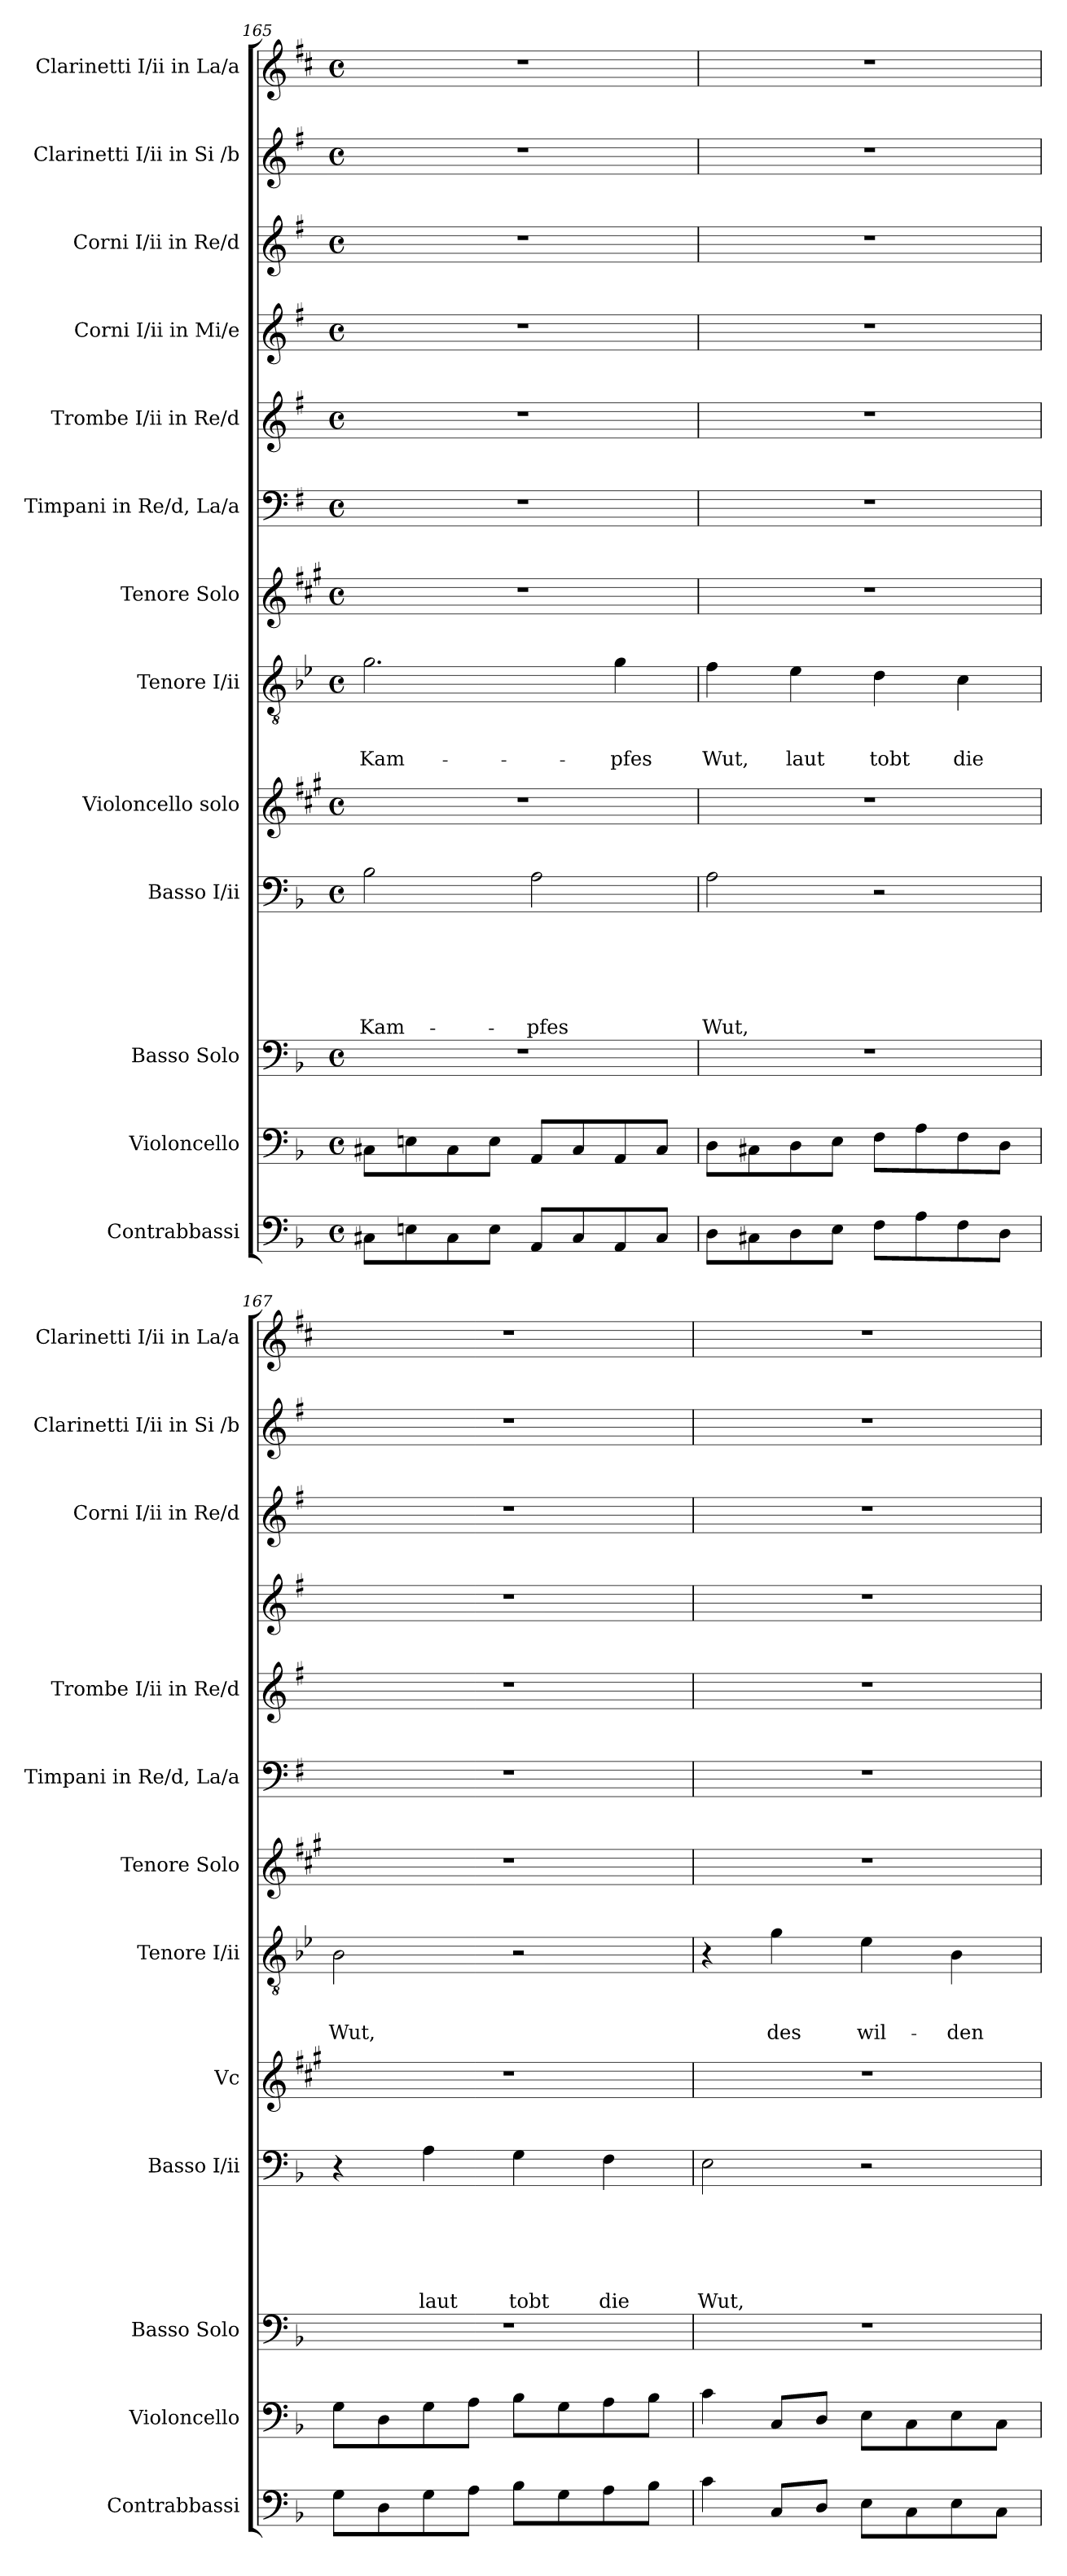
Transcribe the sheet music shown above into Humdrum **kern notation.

**kern	**kern	**kern	**kern	**text	**text	**text	**text	**text	**text	**kern	**kern	**text	**text	**text	**kern	**kern	**kern	**kern	**kern	**kern	**kern
*part13	*part12	*part11	*part10	*part10	*part10	*part10	*part10	*part10	*part10	*part9	*part8	*part8	*part8	*part8	*part7	*part6	*part5	*part4	*part3	*part2	*part1
*staff13	*staff12	*staff11	*staff10	*staff10	*staff10	*staff10	*staff10	*staff10	*staff10	*staff9	*staff8	*staff8	*staff8	*staff8	*staff7	*staff6	*staff5	*staff4	*staff3	*staff2	*staff1
*I"Contrabbassi	*I"Violoncello	*I"Basso Solo	*I"Basso I/ii	*	*	*	*	*	*	*I"Violoncello solo	*I"Tenore I/ii	*	*	*	*I"Tenore Solo	*I"Timpani in Re/d, La/a	*I"Trombe I/ii in Re/d	*I"Corni I/ii in Mi/e	*I"Corni I/ii in Re/d	*I"Clarinetti I/ii in Si /b	*I"Clarinetti I/ii in La/a
*I'Contrabbassi	*I'Violoncello	*I'Basso Solo	*I'Basso I/ii	*	*	*	*	*	*	*I'Vc	*I'Tenore I/ii	*	*	*	*I'Tenore Solo	*I'Timpani in Re/d, La/a	*I'Trombe I/ii in Re/d	*	*I'Corni I/ii in Re/d	*I'Clarinetti I/ii in Si /b	*I'Clarinetti I/ii in La/a
*clefF4	*clefF4	*clefF4	*clefF4	*	*	*	*	*	*	*clefG2	*clefGv2	*	*	*	*clefG2	*clefF4	*clefG2	*clefG2	*clefG2	*clefG2	*clefG2
*ITrd-2c-3	*ITrd-2c-3	*ITrd3c5	*ITrd-2c-3	*	*	*	*	*	*	*ITrd-2c-3	*ITrd-2c-3	*	*	*	*ITrd-2c-3	*ITrd-3c-5	*ITrd-3c-5	*ITrd4c7	*ITrd-3c-5	*ITrd-3c-5	*ITrd1c2
*k[b-e-a-d-]	*k[b-e-a-d-]	*k[]	*k[b-e-a-d-]	*	*	*	*	*	*	*k[]	*k[b-e-a-d-g-]	*	*	*	*k[]	*k[]	*k[]	*k[]	*k[]	*k[]	*k[]
*A-:	*A-:	*C:	*A-:	*	*	*	*	*	*	*C:	*D-:	*	*	*	*C:	*C:	*C:	*C:	*C:	*C:	*C:
*M4/4	*M4/4	*M4/4	*M4/4	*	*	*	*	*	*	*M4/4	*M4/4	*	*	*	*M4/4	*M4/4	*M4/4	*M4/4	*M4/4	*M4/4	*M4/4
*met(c)	*met(c)	*met(c)	*met(c)	*	*	*	*	*	*	*met(c)	*met(c)	*	*	*	*met(c)	*met(c)	*met(c)	*met(c)	*met(c)	*met(c)	*met(c)
=165	=165	=165	=165	=165	=165	=165	=165	=165	=165	=165	=165	=165	=165	=165	=165	=165	=165	=165	=165	=165	=165
!	!	!	!	!	!	!	!	!	!LO:LY:b	!	!	!	!	!LO:LY:b	!	!	!	!	!	!	!
8En\L	8En\L	1r	2d-\	.	.	.	.	.	Kam-	1r	2.b-\	.	.	Kam-	1r	1r	1r	1r	1r	1r	1r
8Gn\	8Gn\	.	.	.	.	.	.	.	.	.	.	.	.	.	.	.	.	.	.	.	.
8E\	8E\	.	.	.	.	.	.	.	.	.	.	.	.	.	.	.	.	.	.	.	.
8G\J	8G\J	.	.	.	.	.	.	.	.	.	.	.	.	.	.	.	.	.	.	.	.
!	!	!	!	!	!	!	!	!	!LO:LY:b	!	!	!	!	!	!	!	!	!	!	!	!
8C/L	8C/L	.	2c\	.	.	.	.	.	-pfes	.	.	.	.	.	.	.	.	.	.	.	.
8E/	8E/	.	.	.	.	.	.	.	.	.	.	.	.	.	.	.	.	.	.	.	.
!	!	!	!	!	!	!	!	!	!	!	!	!	!	!LO:LY:b	!	!	!	!	!	!	!
8C/	8C/	.	.	.	.	.	.	.	.	.	4b-\	.	.	-pfes	.	.	.	.	.	.	.
8E/J	8E/J	.	.	.	.	.	.	.	.	.	.	.	.	.	.	.	.	.	.	.	.
=166	=166	=166	=166	=166	=166	=166	=166	=166	=166	=166	=166	=166	=166	=166	=166	=166	=166	=166	=166	=166	=166
!	!	!	!	!	!	!	!	!	!LO:LY:b	!	!	!	!	!LO:LY:b	!	!	!	!	!	!	!
8F\L	8F\L	1r	2c\	.	.	.	.	.	Wut,	1r	4a-\	.	.	Wut,	1r	1r	1r	1r	1r	1r	1r
8En\	8En\	.	.	.	.	.	.	.	.	.	.	.	.	.	.	.	.	.	.	.	.
!	!	!	!	!	!	!	!	!	!	!	!	!	!	!LO:LY:b	!	!	!	!	!	!	!
8F\	8F\	.	.	.	.	.	.	.	.	.	4g-\	.	.	laut	.	.	.	.	.	.	.
8G\J	8G\J	.	.	.	.	.	.	.	.	.	.	.	.	.	.	.	.	.	.	.	.
!	!	!	!	!	!	!	!	!	!	!	!	!	!	!LO:LY:b	!	!	!	!	!	!	!
8A-\L	8A-\L	.	2r	.	.	.	.	.	.	.	4f\	.	.	tobt	.	.	.	.	.	.	.
8c\	8c\	.	.	.	.	.	.	.	.	.	.	.	.	.	.	.	.	.	.	.	.
!	!	!	!	!	!	!	!	!	!	!	!	!	!	!LO:LY:b	!	!	!	!	!	!	!
8A-\	8A-\	.	.	.	.	.	.	.	.	.	4e-\	.	.	die	.	.	.	.	.	.	.
8F\J	8F\J	.	.	.	.	.	.	.	.	.	.	.	.	.	.	.	.	.	.	.	.
=167	=167	=167	=167	=167	=167	=167	=167	=167	=167	=167	=167	=167	=167	=167	=167	=167	=167	=167	=167	=167	=167
!	!	!	!	!	!	!	!	!	!	!	!	!	!	!LO:LY:b	!	!	!	!	!	!	!
8B-\L	8B-\L	1r	4r	.	.	.	.	.	.	1r	2d-\	.	.	Wut,	1r	1r	1r	1r	1r	1r	1r
8F\	8F\	.	.	.	.	.	.	.	.	.	.	.	.	.	.	.	.	.	.	.	.
!	!	!	!	!	!	!	!	!	!LO:LY:b	!	!	!	!	!	!	!	!	!	!	!	!
8B-\	8B-\	.	4c\	.	.	.	.	.	laut	.	.	.	.	.	.	.	.	.	.	.	.
8c\J	8c\J	.	.	.	.	.	.	.	.	.	.	.	.	.	.	.	.	.	.	.	.
!	!	!	!	!	!	!	!	!	!LO:LY:b	!	!	!	!	!	!	!	!	!	!	!	!
8d-\L	8d-\L	.	4B-\	.	.	.	.	.	tobt	.	2r	.	.	.	.	.	.	.	.	.	.
8B-\	8B-\	.	.	.	.	.	.	.	.	.	.	.	.	.	.	.	.	.	.	.	.
!	!	!	!	!	!	!	!	!	!LO:LY:b	!	!	!	!	!	!	!	!	!	!	!	!
8c\	8c\	.	4A-\	.	.	.	.	.	die	.	.	.	.	.	.	.	.	.	.	.	.
8d-\J	8d-\J	.	.	.	.	.	.	.	.	.	.	.	.	.	.	.	.	.	.	.	.
=168	=168	=168	=168	=168	=168	=168	=168	=168	=168	=168	=168	=168	=168	=168	=168	=168	=168	=168	=168	=168	=168
!	!	!	!	!	!	!	!	!	!LO:LY:b	!	!	!	!	!	!	!	!	!	!	!	!
4e-\	4e-\	1r	2G\	.	.	.	.	.	Wut,	1r	4r	.	.	.	1r	1r	1r	1r	1r	1r	1r
!	!	!	!	!	!	!	!	!	!	!	!	!	!	!LO:LY:b	!	!	!	!	!	!	!
8E-/L	8E-/L	.	.	.	.	.	.	.	.	.	4b-\	.	.	des	.	.	.	.	.	.	.
8F/J	8F/J	.	.	.	.	.	.	.	.	.	.	.	.	.	.	.	.	.	.	.	.
!	!	!	!	!	!	!	!	!	!	!	!	!	!	!LO:LY:b	!	!	!	!	!	!	!
8G\L	8G\L	.	2r	.	.	.	.	.	.	.	4g-\	.	.	wil-	.	.	.	.	.	.	.
8E-\	8E-\	.	.	.	.	.	.	.	.	.	.	.	.	.	.	.	.	.	.	.	.
!	!	!	!	!	!	!	!	!	!	!	!	!	!	!LO:LY:b	!	!	!	!	!	!	!
8G\	8G\	.	.	.	.	.	.	.	.	.	4d-\	.	.	-den	.	.	.	.	.	.	.
8E-\J	8E-\J	.	.	.	.	.	.	.	.	.	.	.	.	.	.	.	.	.	.	.	.
=	=	=	=	=	=	=	=	=	=	=	=	=	=	=	=	=	=	=	=	=	=
*-	*-	*-	*-	*-	*-	*-	*-	*-	*-	*-	*-	*-	*-	*-	*-	*-	*-	*-	*-	*-	*-
